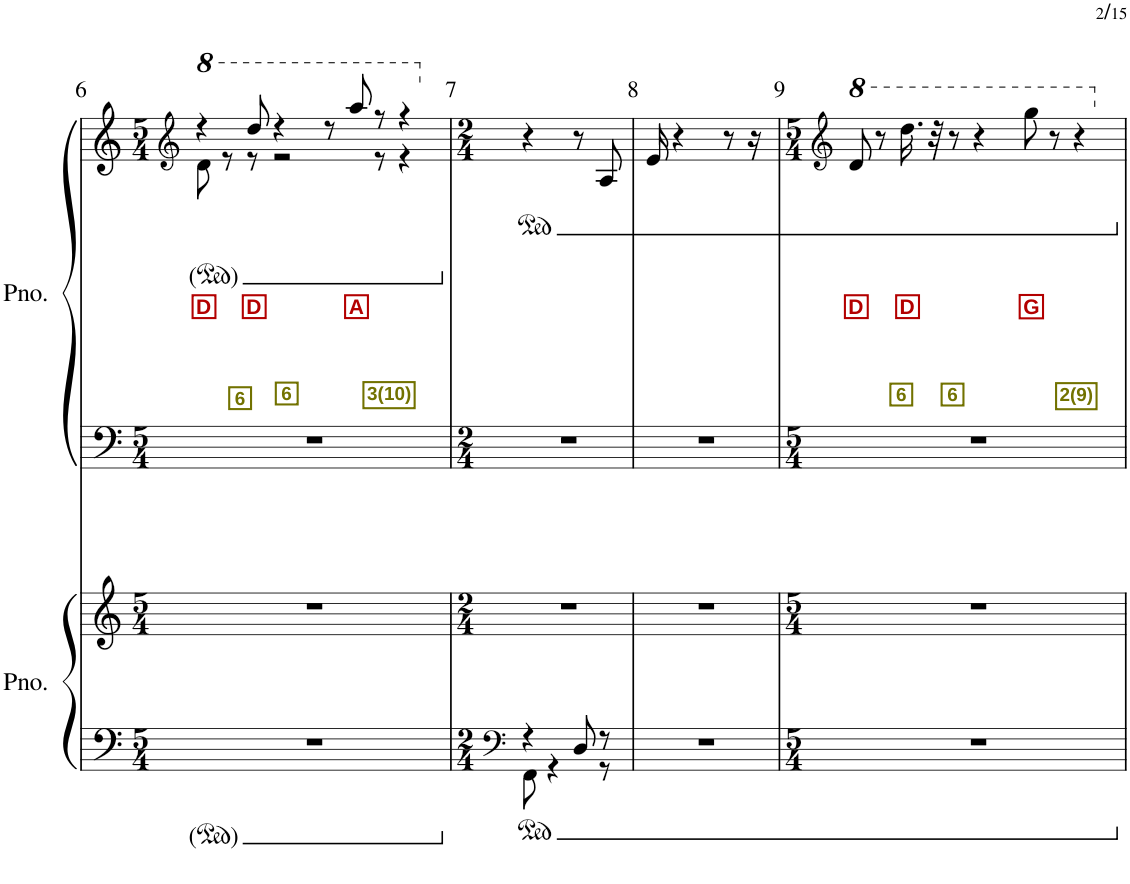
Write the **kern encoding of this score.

**kern	**kern	**kern	**kern	**text	**text	**text
*part2	*part2	*part1	*part1	*part1	*part1	*part1
*staff4	*staff3	*staff2	*staff1	*staff1	*staff1	*staff1
*I"ピアノ	*	*I"ピアノ	*	*	*	*
!!LO:PB:g=z
*clefF4	*clefG2	*clefF4	*clefG2	*	*	*
*k[]	*k[]	*k[]	*k[]	*	*	*
*M5/4	*M5/4	*M5/4	*M5/4	*	*	*
*	*	*	*8va	*	*	*
=6	=6	=6	=6	=6	=6	=6
*	*	*	*^	*	*	*
!	!	!	!	!	!	!LO:LY:b:color=#B30000	!LO:LY:b:color=#727200
4%5r	4%5r	4%5r	4r	8dd\	.	D	6
.	.	.	.	8r	.	.	.
!	!	!	!	!	!	!LO:LY:b:color=#B30000	!LO:LY:b:color=#727200
.	.	.	8ddd/	8r	.	D	6
.	.	.	4r	2r	.	.	.
.	.	.	8r	.	.	.	.
!	!	!	!	!	!	!LO:LY:b:color=#B30000	!LO:LY:b:color=#727200
.	.	.	8aaa/	.	.	A	3(10)
.	.	.	8r	8r	.	.	.
.	.	.	4r	4r	.	.	.
*	*	*	*v	*v	*	*	*
=7	=7	=7	=7	=7	=7	=7
*clefF4	*	*	*	*	*	*
*M2/4	*M2/4	*M2/4	*M2/4	*	*	*
*^	*	*	*	*	*	*
*	*	*	*	*X8va	*	*	*
*	*	*	*	*ped	*	*	*
4r	8FF\	2r	2r	4r	.	.	.
.	4r	.	.	.	.	.	.
8D/	.	.	.	8r	.	.	.
8r	8r	.	.	8A/	.	.	.
*v	*v	*	*	*	*	*	*
=8	=8	=8	=8	=8	=8	=8
2r	2r	2r	16e/	.	.	.
.	.	.	4r	.	.	.
.	.	.	8r	.	.	.
.	.	.	16r	.	.	.
=9	=9	=9	=9	=9	=9	=9
*	*	*	*clefG2	*	*	*
*M5/4	*M5/4	*M5/4	*M5/4	*	*	*
*	*	*	*8va	*	*	*
!	!	!	!	!	!LO:LY:b:color=#B30000	!LO:LY:b:color=#727200
4%5r	4%5r	4%5r	8dd/	.	D	6
.	.	.	8r	.	.	.
!	!	!	!	!	!LO:LY:b:color=#B30000	!LO:LY:b:color=#727200
.	.	.	16.ddd\	.	D	6
.	.	.	32r	.	.	.
.	.	.	8r	.	.	.
.	.	.	4r	.	.	.
!	!	!	!	!	!LO:LY:b:color=#B30000	!LO:LY:b:color=#727200
.	.	.	8ggg\	.	G	2(9)
.	.	.	8r	.	.	.
.	.	.	4r	.	.	.
*	*	*	*X8va	*	*	*
*	*	*	*Xped	*	*	*
=	=	=	=	=	=	=
*-	*-	*-	*-	*-	*-	*-
